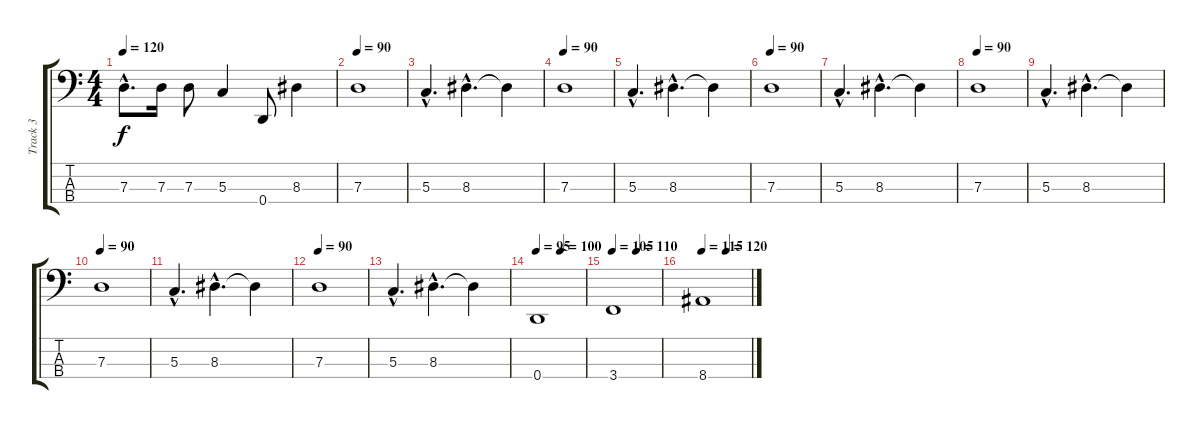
\track ("Track 3" "Track 3") {instrument electricbassfinger}
\staff {score tabs}
\tuning (F2 C2 G1 D1) {hide}
\ts (4 4)
\tempo 120
\clef f4
\ks c
7.3{hac}.8{d dy f} 7.3.16 7.3.8 5.3.4 0.4.8 8.3.4 |
\tempo 90
7.3.1 |
5.3{hac}.4{d} 8.3{hac}.4{d} 8.3{t}.4 |
\tempo 90
7.3.1 |
5.3{hac}.4{d} 8.3{hac}.4{d} 8.3{t}.4 |
\tempo 90
7.3.1 |
5.3{hac}.4{d} 8.3{hac}.4{d} 8.3{t}.4 |
\tempo 90
7.3.1 |
5.3{hac}.4{d} 8.3{hac}.4{d} 8.3{t}.4 |
\tempo 90
7.3.1 |
5.3{hac}.4{d} 8.3{hac}.4{d} 8.3{t}.4 |
\tempo 90
7.3.1 |
5.3{hac}.4{d} 8.3{hac}.4{d} 8.3{t}.4 |
\tempo 95
\tempo (100 0.5)
0.4.1 |
\tempo 105
\tempo (110 0.5)
3.4.1 |
\tempo 115
\tempo (120 0.5)
8.4.1
